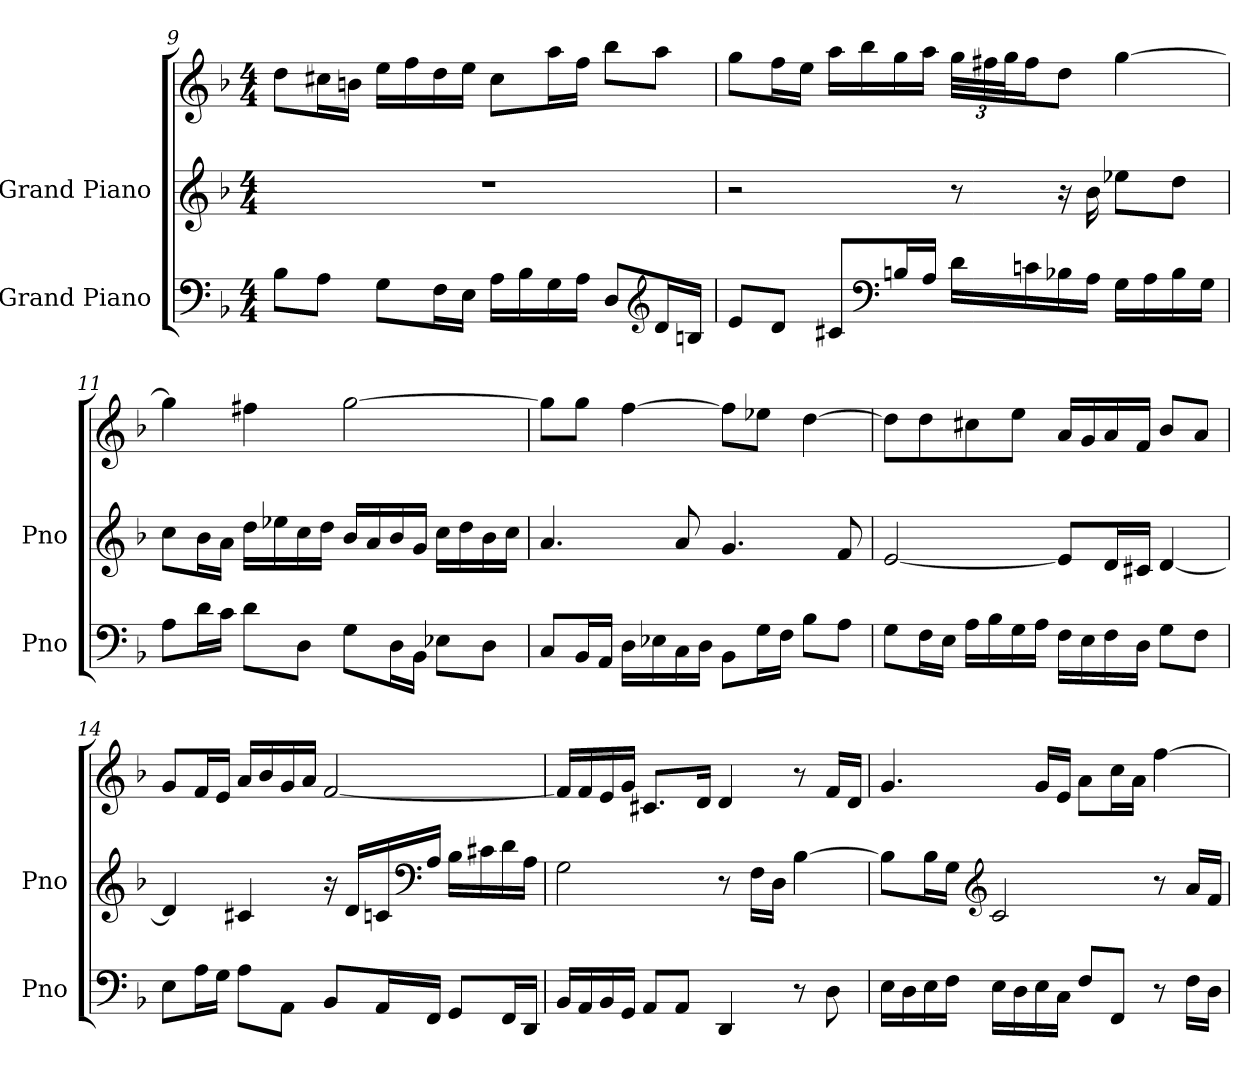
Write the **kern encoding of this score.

**kern	**kern	**kern
*part2	*part1	*part1
*staff3	*staff2	*staff1
*I"Grand Piano	*I"Grand Piano	*
*I'Pno	*I'Pno	*
!!LO:PB:g=z
*clefF4	*clefG2	*clefG2
*k[b-]	*k[b-]	*k[b-]
*M4/4	*M4/4	*M4/4
=9	=9	=9
8B-\L	1r	8dd\L
8A\J	.	16cc#X\L
.	.	16bn\JJ
8G\L	.	16ee\LL
.	.	16ff\
16F\L	.	16dd\
16E\JJ	.	16ee\JJ
16A\LL	.	8cc#\L
16B-\	.	.
16G\	.	16aa\L
16A\JJ	.	16ff\JJ
8D/L	.	8bb-\L
*clefG2	*	*
16d/L	.	8aa\J
16Bn/JJ	.	.
=10	=10	=10
8e/L	2r	8gg\L
8d/J	.	16ff\L
.	.	16ee\JJ
8c#X/L	.	16aa\LL
.	.	16bb-\
*clefF4	*	*
16Bn/L	.	16gg\
16A/JJ	.	16aa\JJ
*	*	*Xbrackettup
16d\LL	8r	48gg\LLL
.	.	48ff#X\
.	.	48gg\J
16cn\	.	16ff#\J
16B-X\	16r	8dd\J
16A\JJ	16b-\	.
16G\LL	8ee-X\L	[4gg\
16A\	.	.
16B-\	8dd\J	.
16G\JJ	.	.
!!LO:LB:g=z
=11	=11	=11
8A\L	8cc\L	4gg\]
16d\L	16b-\L	.
16c\JJ	16a\JJ	.
8d\L	16dd\LL	4ff#X\
.	16ee-X\	.
8D\J	16cc\	.
.	16dd\JJ	.
8G\L	16b-/LL	[2gg\
.	16a/	.
16D\L	16b-/	.
16BB-\JJ	16g/JJ	.
8E-X\L	16cc\LL	.
.	16dd\	.
8D\J	16b-\	.
.	16cc\JJ	.
=12	=12	=12
8C/L	4.a/	8gg\L]
16BB-/L	.	8gg\J
16AA/JJ	.	.
16D\LL	.	[4ff\
16E-X\	.	.
16C\	8a/	.
16D\JJ	.	.
8BB-\L	4.g/	8ff\L]
16G\L	.	8ee-X\J
16F\JJ	.	.
8B-\L	.	[4dd\
8A\J	8f/	.
=13	=13	=13
8G\L	[2e/	8dd\L]
16F\L	.	8dd\
16E\JJ	.	.
16A\LL	.	8cc#X\
16B-\	.	.
16G\	.	8ee\J
16A\JJ	.	.
16F\LL	8e/L]	16a/LL
16E\	.	16g/
16F\	16d/L	16a/
16D\JJ	16c#X/JJ	16f/JJ
8G\L	[4d/	8b-/L
8F\J	.	8a/J
!!LO:LB:g=z
=14	=14	=14
8E\L	4d/]	8g/L
16A\L	.	16f/L
16G\JJ	.	16e/JJ
8A\L	4c#X/	16a/LL
.	.	16b-/
8AA\J	.	16g/
.	.	16a/JJ
8BB-/L	16r	[2f/
.	16d/LL	.
16AA/L	16cn/	.
*	*clefF4	*
16FF/JJ	16A/JJ	.
8GG/L	16B-\LL	.
.	16c#X\	.
16FF/L	16d\	.
16DD/JJ	16A\JJ	.
=15	=15	=15
16BB-/LL	2G\	16f/LL]
16AA/	.	16f/
16BB-/	.	16e/
16GG/JJ	.	16g/JJ
8AA/L	.	8.c#X/L
8AA/J	.	.
.	.	16d/Jk
4DD/	8r	4d/
.	16F\LL	.
.	16D\JJ	.
8r	[4B-\	8r
8D\	.	16f/LL
.	.	16d/JJ
!!LO:LB:g=z
=16	=16	=16
16E\LL	8B-\L]	4.g/
16D\	.	.
16E\	16B-\L	.
16F\JJ	16G\JJ	.
*	*clefG2	*
16E\LL	2c/	.
16D\	.	.
16E\	.	16g/LL
16C\JJ	.	16e/JJ
8F/L	.	8a\L
8FF/J	.	16cc\L
.	.	16a\JJ
8r	8r	[4ff\
16F\LL	16a/LL	.
16D\JJ	16f/JJ	.
=	=	=
*-	*-	*-
